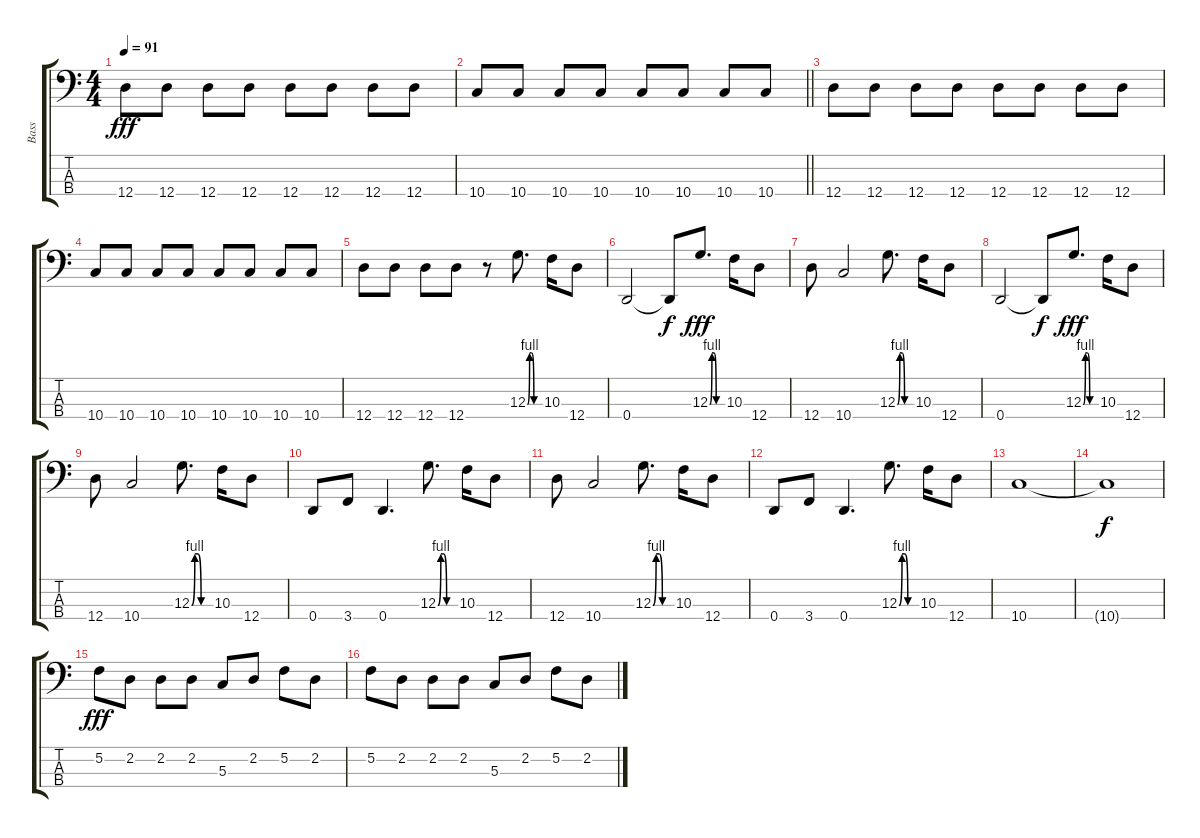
\track ("Bass" "Bass") {instrument electricbassfinger}
\staff {score tabs}
\tuning (F2 C2 G1 D1) {hide}
\ts (4 4)
\tempo 91
\clef f4
\ks c
12.4.8{dy fff} 12.4.8 12.4.8 12.4.8 12.4.8 12.4.8 12.4.8 12.4.8 |
\barLineRight lightlight
10.4.8 10.4.8 10.4.8 10.4.8 10.4.8 10.4.8 10.4.8 10.4.8 |
12.4.8 12.4.8 12.4.8 12.4.8 12.4.8 12.4.8 12.4.8 12.4.8 |
10.4.8 10.4.8 10.4.8 10.4.8 10.4.8 10.4.8 10.4.8 10.4.8 |
12.4.8 12.4.8 12.4.8 12.4.8 r.8 12.3{be (custom 0 0 10 4 20 4 30 0 60 0)}.8{d} 10.3.16 12.4.8 |
0.4.2 0.4{t}.8{dy f} 12.3{be (custom 0 0 10 4 20 4 30 0 60 0)}.8{d dy fff} 10.3.16 12.4.8 |
12.4.8 10.4.2 12.3{be (custom 0 0 10 4 20 4 30 0 60 0)}.8{d} 10.3.16 12.4.8 |
0.4.2 0.4{t}.8{dy f} 12.3{be (custom 0 0 10 4 20 4 30 0 60 0)}.8{d dy fff} 10.3.16 12.4.8 |
12.4.8 10.4.2 12.3{be (custom 0 0 10 4 20 4 30 0 60 0)}.8{d} 10.3.16 12.4.8 |
0.4.8 3.4.8 0.4.4{d} 12.3{be (custom 0 0 10 4 20 4 30 0 60 0)}.8{d} 10.3.16 12.4.8 |
12.4.8 10.4.2 12.3{be (custom 0 0 10 4 20 4 30 0 60 0)}.8{d} 10.3.16 12.4.8 |
0.4.8 3.4.8 0.4.4{d} 12.3{be (custom 0 0 10 4 20 4 30 0 60 0)}.8{d} 10.3.16 12.4.8 |
10.4.1 |
10.4{t}.1{dy f} |
5.2.8{dy fff} 2.2.8 2.2.8 2.2.8 5.3.8 2.2.8 5.2.8 2.2.8 |
5.2.8 2.2.8 2.2.8 2.2.8 5.3.8 2.2.8 5.2.8 2.2.8
